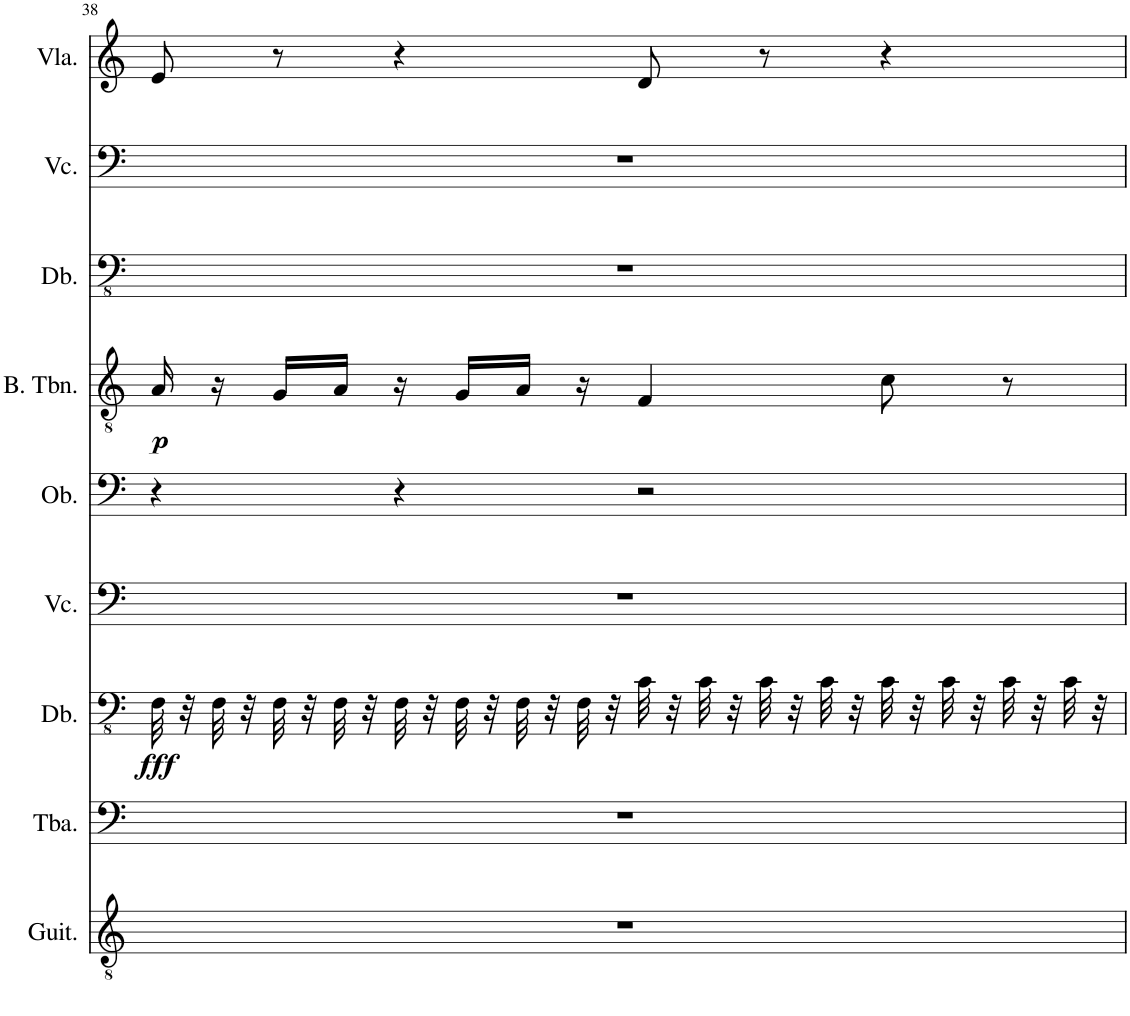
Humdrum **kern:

**kern	**kern	**kern	**dynam	**kern	**kern	**kern	**dynam	**kern	**kern	**kern
*part9	*part8	*part7	*part7	*part6	*part5	*part4	*part4	*part3	*part2	*part1
*staff9	*staff8	*staff7	*staff7	*staff6	*staff5	*staff4	*staff4	*staff3	*staff2	*staff1
*I"Classical Guitar	*I"Tuba	*I"Double Bass	*	*I"Violoncello	*I"Oboe	*I"Bass Trombone	*	*I"Double Bass	*I"Violoncello	*I"Viola
*I'Guit.	*I'Tba.	*I'Db.	*	*I'Vc.	*I'Ob.	*I'B. Tbn.	*	*I'Db.	*I'Vc.	*I'Vla.
!!LO:PB:g=z
*clefGv2	*clefF4	*clefFv4	*	*clefF4	*clefF4	*clefGv2	*	*clefFv4	*clefF4	*clefG2
*	*	*Trd7c12	*	*	*Trd-14c-24	*	*	*Trd7c12	*	*
*k[]	*k[]	*k[]	*	*k[]	*k[]	*k[]	*	*k[]	*k[]	*k[]
*M4/4	*M4/4	*M4/4	*	*M4/4	*M4/4	*M4/4	*	*M4/4	*M4/4	*M4/4
=38	=38	=38	=38	=38	=38	=38	=38	=38	=38	=38
!	!	!	!LO:DY:b	!	!	!	!LO:DY:b	!	!	!
1r	1r	32FF\	fff	1r	4r	16A/	p	1r	1r	8e/
.	.	32r	.	.	.	.	.	.	.	.
.	.	32FF\	.	.	.	16r	.	.	.	.
.	.	32r	.	.	.	.	.	.	.	.
.	.	32FF\	.	.	.	16G/LL	.	.	.	8r
.	.	32r	.	.	.	.	.	.	.	.
.	.	32FF\	.	.	.	16A/JJ	.	.	.	.
.	.	32r	.	.	.	.	.	.	.	.
.	.	32FF\	.	.	4r	16r	.	.	.	4r
.	.	32r	.	.	.	.	.	.	.	.
.	.	32FF\	.	.	.	16G/LL	.	.	.	.
.	.	32r	.	.	.	.	.	.	.	.
.	.	32FF\	.	.	.	16A/JJ	.	.	.	.
.	.	32r	.	.	.	.	.	.	.	.
.	.	32FF\	.	.	.	16r	.	.	.	.
.	.	32r	.	.	.	.	.	.	.	.
.	.	32C\	.	.	2r	4F/	.	.	.	8d/
.	.	32r	.	.	.	.	.	.	.	.
.	.	32C\	.	.	.	.	.	.	.	.
.	.	32r	.	.	.	.	.	.	.	.
.	.	32C\	.	.	.	.	.	.	.	8r
.	.	32r	.	.	.	.	.	.	.	.
.	.	32C\	.	.	.	.	.	.	.	.
.	.	32r	.	.	.	.	.	.	.	.
.	.	32C\	.	.	.	8c\	.	.	.	4r
.	.	32r	.	.	.	.	.	.	.	.
.	.	32C\	.	.	.	.	.	.	.	.
.	.	32r	.	.	.	.	.	.	.	.
.	.	32C\	.	.	.	8r	.	.	.	.
.	.	32r	.	.	.	.	.	.	.	.
.	.	32C\	.	.	.	.	.	.	.	.
.	.	32r	.	.	.	.	.	.	.	.
=	=	=	=	=	=	=	=	=	=	=
*-	*-	*-	*-	*-	*-	*-	*-	*-	*-	*-
